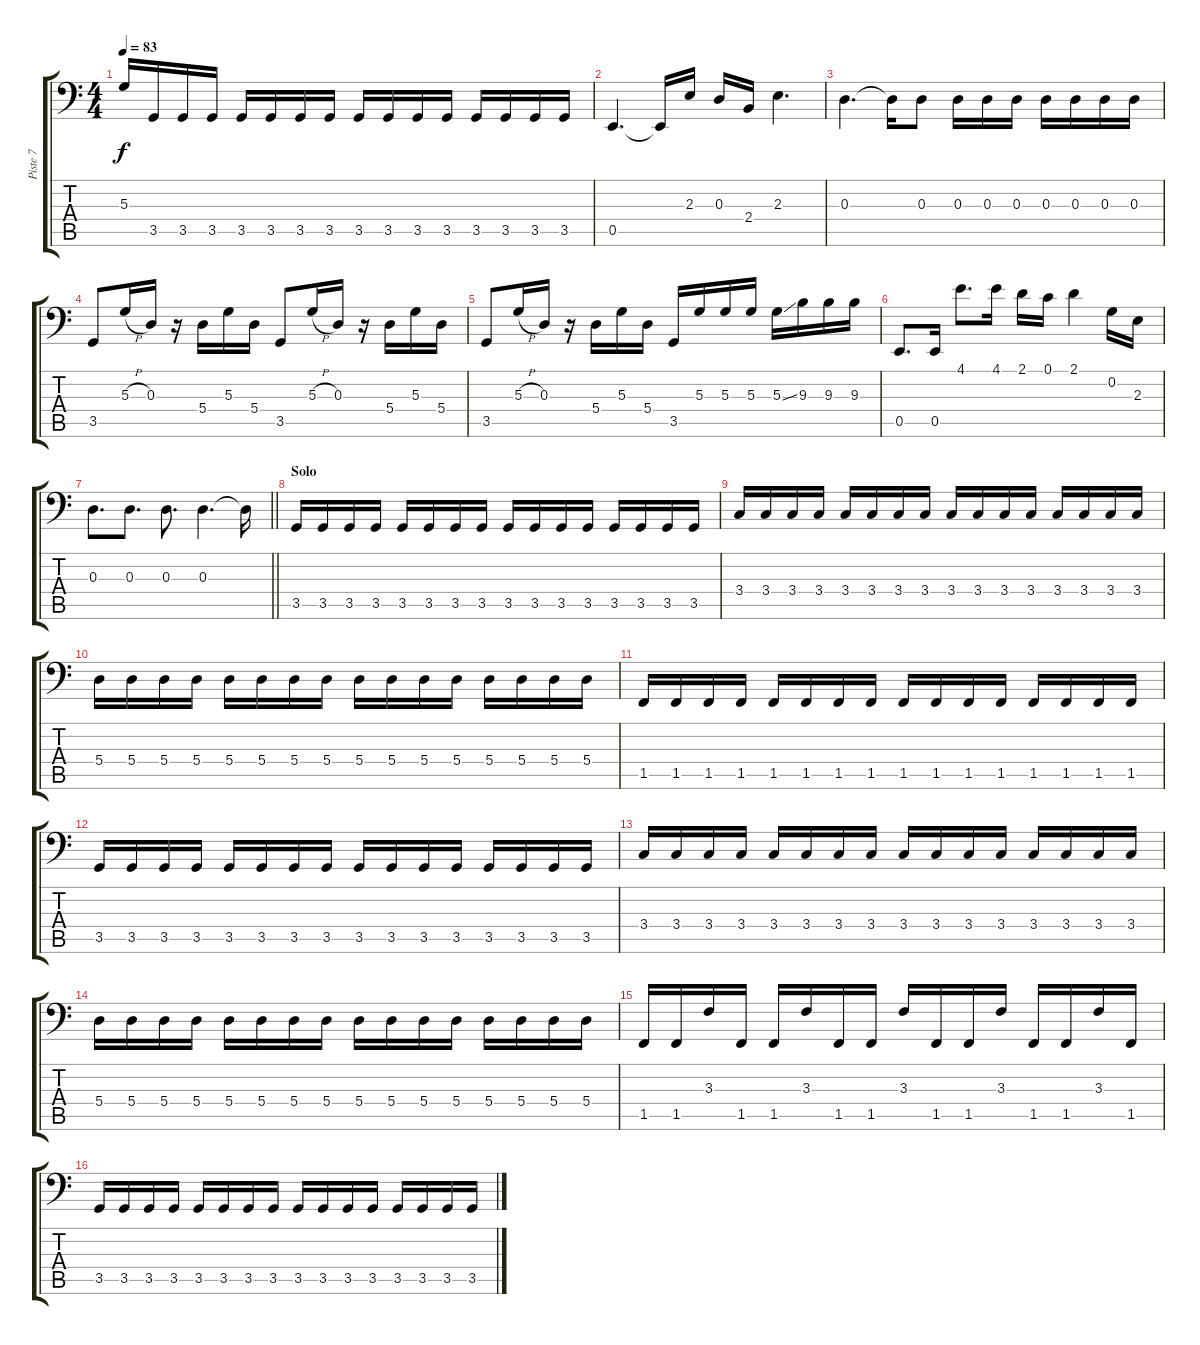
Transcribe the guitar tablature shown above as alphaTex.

\track ("Piste 7" "Piste 7") {instrument electricbassfinger}
\staff {score tabs}
\tuning (C3 G2 D2 A1 E1 B0) {hide}
\ts (4 4)
\tempo 83
\clef f4
\ks c
5.3.16{dy f} 3.5.16 3.5.16 3.5.16 3.5.16 3.5.16 3.5.16 3.5.16 3.5.16 3.5.16 3.5.16 3.5.16 3.5.16 3.5.16 3.5.16 3.5.16 |
0.5.4{d} 0.5{t}.16 2.3.16 0.3.16 2.4.16 2.3.4{d} |
0.3.4{d} 0.3{t}.16 0.3.8 0.3.16 0.3.16 0.3.16 0.3.16 0.3.16 0.3.16 0.3.16 |
3.5.8 5.3{h}.16 0.3.16 r.16 5.4.16 5.3.16 5.4.16 3.5.8 5.3{h}.16 0.3.16 r.16 5.4.16 5.3.16 5.4.16 |
3.5.8 5.3{h}.16 0.3.16 r.16 5.4.16 5.3.16 5.4.16 3.5.16 5.3.16 5.3.16 5.3.16 5.3{ss}.16 9.3.16 9.3.16 9.3.16 |
0.5.8{d} 0.5.16 4.1.8{d} 4.1.16 2.1.16 0.1.16 2.1.4 0.2.16 2.3.16 |
\barLineRight lightlight
0.3.8{d} 0.3.8{d} 0.3.8{d} 0.3.4{d} 0.3{t}.16 |
\section ("" "Solo")
3.5.16 3.5.16 3.5.16 3.5.16 3.5.16 3.5.16 3.5.16 3.5.16 3.5.16 3.5.16 3.5.16 3.5.16 3.5.16 3.5.16 3.5.16 3.5.16 |
3.4.16 3.4.16 3.4.16 3.4.16 3.4.16 3.4.16 3.4.16 3.4.16 3.4.16 3.4.16 3.4.16 3.4.16 3.4.16 3.4.16 3.4.16 3.4.16 |
5.4.16 5.4.16 5.4.16 5.4.16 5.4.16 5.4.16 5.4.16 5.4.16 5.4.16 5.4.16 5.4.16 5.4.16 5.4.16 5.4.16 5.4.16 5.4.16 |
1.5.16 1.5.16 1.5.16 1.5.16 1.5.16 1.5.16 1.5.16 1.5.16 1.5.16 1.5.16 1.5.16 1.5.16 1.5.16 1.5.16 1.5.16 1.5.16 |
3.5.16 3.5.16 3.5.16 3.5.16 3.5.16 3.5.16 3.5.16 3.5.16 3.5.16 3.5.16 3.5.16 3.5.16 3.5.16 3.5.16 3.5.16 3.5.16 |
3.4.16 3.4.16 3.4.16 3.4.16 3.4.16 3.4.16 3.4.16 3.4.16 3.4.16 3.4.16 3.4.16 3.4.16 3.4.16 3.4.16 3.4.16 3.4.16 |
5.4.16 5.4.16 5.4.16 5.4.16 5.4.16 5.4.16 5.4.16 5.4.16 5.4.16 5.4.16 5.4.16 5.4.16 5.4.16 5.4.16 5.4.16 5.4.16 |
1.5.16 1.5.16 3.3.16 1.5.16 1.5.16 3.3.16 1.5.16 1.5.16 3.3.16 1.5.16 1.5.16 3.3.16 1.5.16 1.5.16 3.3.16 1.5.16 |
3.5.16 3.5.16 3.5.16 3.5.16 3.5.16 3.5.16 3.5.16 3.5.16 3.5.16 3.5.16 3.5.16 3.5.16 3.5.16 3.5.16 3.5.16 3.5.16
